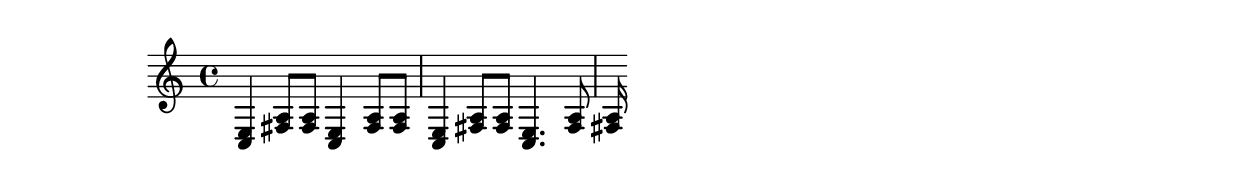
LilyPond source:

\version "2.20.0"


\score {
    \new Staff {
        \time 4/4
        <c e>4 <fis a>8 <fis a>8 <c e>4 <fis a>8 <fis a>8 <c e>4 <fis a>8 <fis a>8 <c e>4. <fis a>8 <fis a>16
    }
    \layout { }
    \midi { 
        \tempo 4 = 80
    }
}

